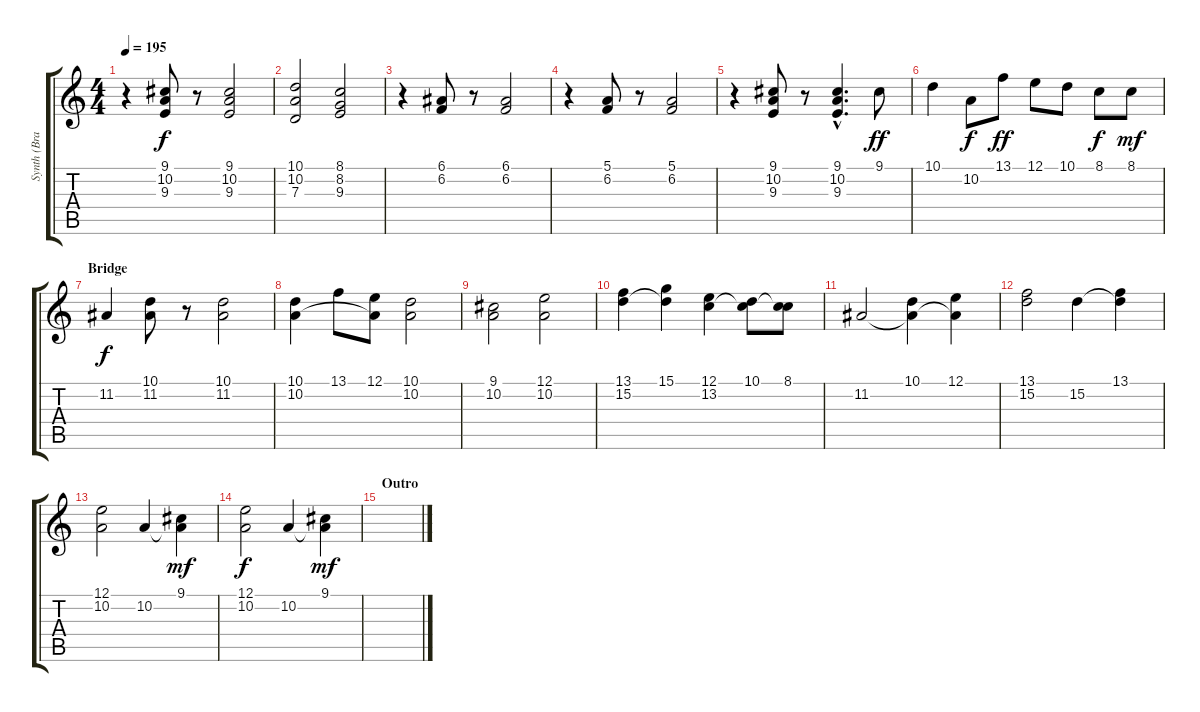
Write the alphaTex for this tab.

\track ("Synth (Brass)" "Synth (Bra") {instrument brasssection}
\staff {score tabs}
\tuning (E4 B3 G3 D3 A2 E2) {hide}
\ts (4 4)
\tempo 195
\clef g2
\ks c
r.4{dy f} (9.1 10.2 9.3).8 r.8 (9.1 10.2 9.3).2 |
(10.1 10.2 7.3).2 (8.1 8.2 9.3).2 |
r.4 (6.1 6.2).8 r.8 (6.1 6.2).2 |
r.4 (5.1 6.2).8 r.8 (5.1 6.2).2 |
r.4 (9.1 10.2 9.3).8 r.8 (9.1{hac} 10.2{hac} 9.3{hac}).4{d} 9.1.8{dy ff} |
10.1.4 10.2.8{dy f} 13.1.8{dy ff} 12.1.8 10.1.8 8.1.8{dy f} 8.1.8{dy mf} |
\section ("" "Bridge")
11.2.4{dy f} (10.1 11.2).8 r.8 (10.1 11.2).2 |
(10.1 10.2).4 13.1.8 (12.1 10.2{t}).8 (10.1 10.2).2 |
(9.1 10.2).2 (12.1 10.2).2 |
(13.1 15.2).4 (15.1 15.2{t}).4 (12.1 13.2).4 (10.1 13.2{t}).8 (8.1 13.2{t}).8 |
11.2.2 (10.1 11.2{t}).4 (12.1 11.2{t}).4 |
(13.1 15.2).2 15.2.4 (13.1 15.2{t}).4 |
(12.1 10.2).2 10.2.4 (9.1 10.2{t}).4{dy mf} |
(12.1 10.2).2{dy f} 10.2.4 (9.1 10.2{t}).4{dy mf} |
\section ("" "Outro")
